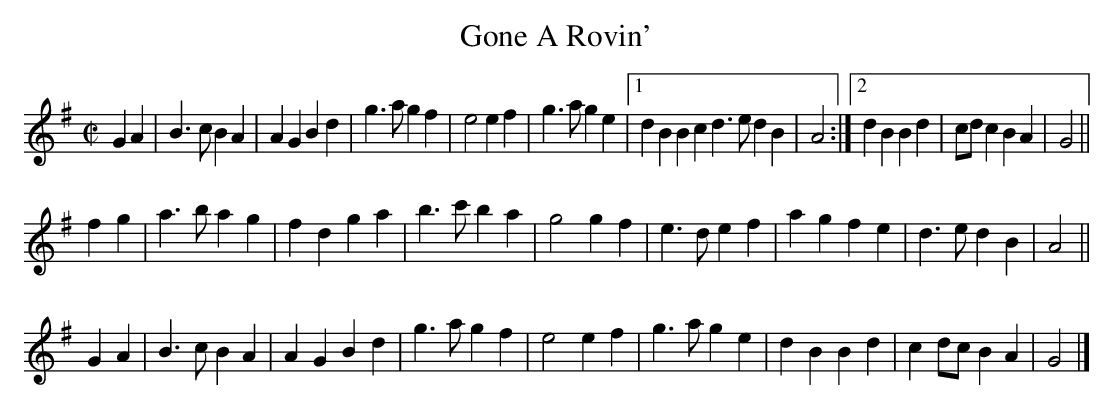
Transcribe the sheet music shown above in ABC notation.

X:1
T:Gone A Rovin'
M:C|
L:1/4
K:G
GA |\
B>c BA | AG Bd | g>a gf | e2 ef |\
g>a ge |1dB Bc d>e dB | A2 :|2 dB Bd | c/d/c BA | G2 ||
fg |\
a>b ag | fd ga | b>c' ba | g2 gf |\
e>d ef | ag fe | d>e dB | A2 ||
GA |\
B>c BA | AG Bd | g>a gf | e2 ef |\
g>a ge | dB Bd | cd/c/ BA | G2 |]
